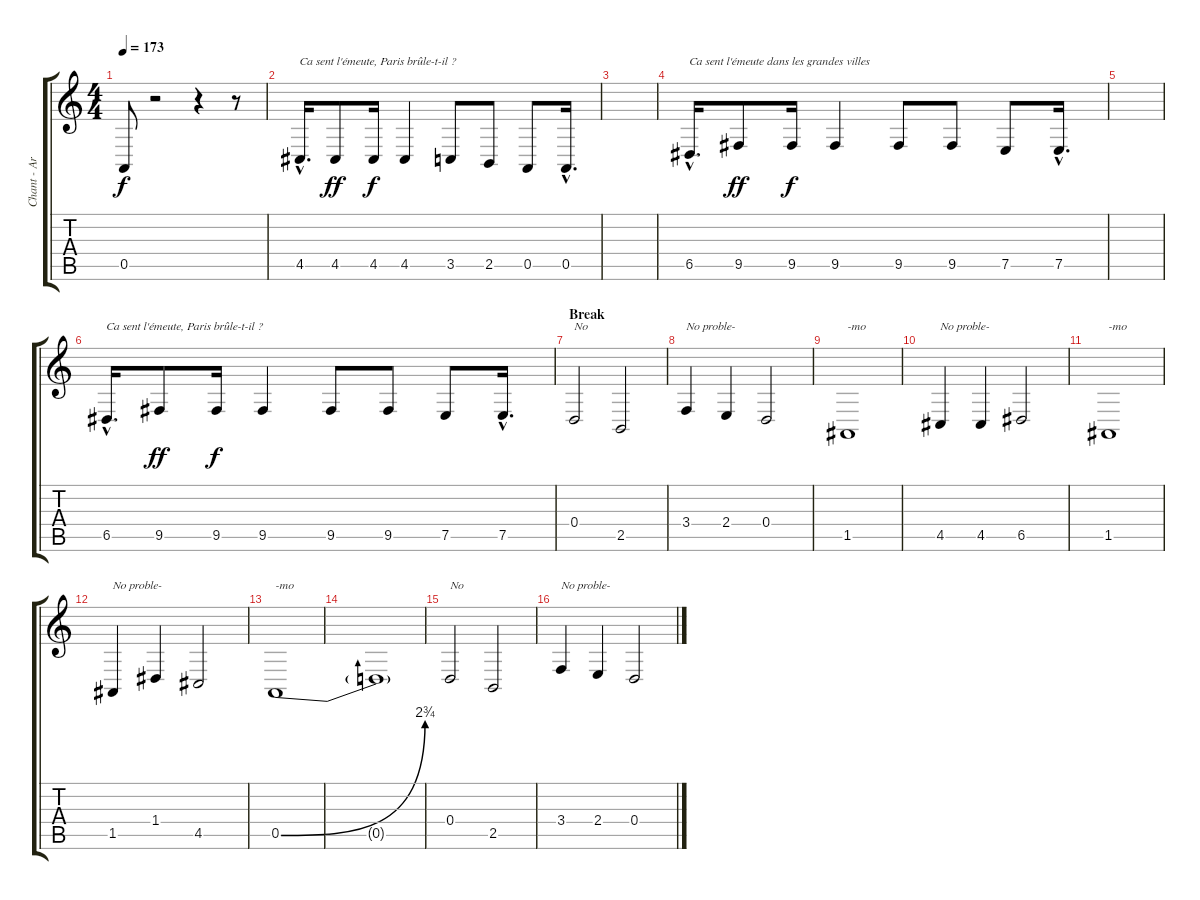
\track ("Chant - Arnaud" "Chant - Ar") {instrument stringensemble1}
\staff {score tabs}
\tuning (E4 B3 G3 D3 A2 E2) {hide}
\ts (4 4)
\tempo 173
\clef g2
\ks c
0.5{t}.8{dy f} r.2 r.4 r.8 |
4.5{hac}.16{d txt "Ca sent l'émeute, Paris brûle-t-il ?"} 4.5.8{dy ff} 4.5.16{dy f} 4.5.4 3.5.8 2.5.8 0.5.8 0.5{hac}.16{d} |
|
6.5{hac}.16{d txt "Ca sent l'émeute dans les grandes villes"} 9.5.8{dy ff} 9.5.16{dy f} 9.5.4 9.5.8 9.5.8 7.5.8 7.5{hac}.16{d} |
|
6.5{hac}.16{d txt "Ca sent l'émeute, Paris brûle-t-il ?"} 9.5.8{dy ff} 9.5.16{dy f} 9.5.4 9.5.8 9.5.8 7.5.8 7.5{hac}.16{d} |
\section ("" "Break")
0.4.2{txt "No"} 2.5.2 |
3.4.4{txt "No proble-"} 2.4.4 0.4.2 |
1.5.1{txt "-mo"} |
4.5.4{txt "No proble-"} 4.5.4 6.5.2 |
1.5.1{txt "-mo"} |
1.5.4{txt "No proble-"} 1.4.4 4.5.2 |
0.5{be (bend 0 0 60 11)}.1{txt "-mo"} |
0.5{t}.1 |
0.4.2{txt "No"} 2.5.2 |
3.4.4{txt "No proble-"} 2.4.4 0.4.2
